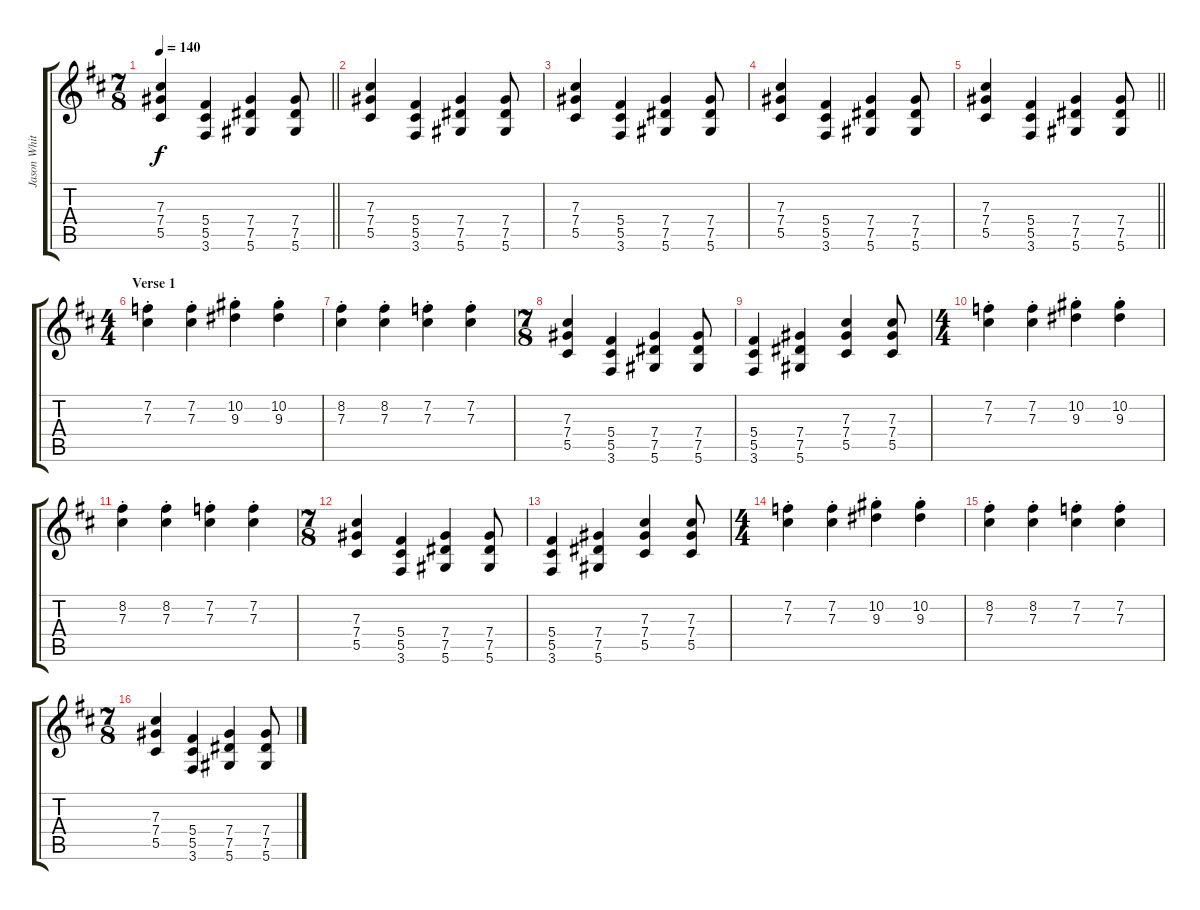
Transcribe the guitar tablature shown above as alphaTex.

\track ("Jason White (Lead Guitar)" "Jason Whit") {instrument distortionguitar}
\staff {score tabs}
\tuning (Eb4 Bb3 Gb3 Db3 Ab2 Eb2) {hide}
\ts (7 8)
\tempo 140
\clef g2
\barLineRight lightlight
\ks d
(7.3 7.4 5.5).4{dy f} (5.4 5.5 3.6).4 (7.4 7.5 5.6).4 (7.4 7.5 5.6).8 |
(7.3 7.4 5.5).4 (5.4 5.5 3.6).4 (7.4 7.5 5.6).4 (7.4 7.5 5.6).8 |
(7.3 7.4 5.5).4 (5.4 5.5 3.6).4 (7.4 7.5 5.6).4 (7.4 7.5 5.6).8 |
(7.3 7.4 5.5).4 (5.4 5.5 3.6).4 (7.4 7.5 5.6).4 (7.4 7.5 5.6).8 |
\barLineRight lightlight
(7.3 7.4 5.5).4 (5.4 5.5 3.6).4 (7.4 7.5 5.6).4 (7.4 7.5 5.6).8 |
\ts (4 4)
\section ("" "Verse 1")
(7.2{st} 7.3{st}).4 (7.2{st} 7.3{st}).4 (10.2{st} 9.3{st}).4 (10.2{st} 9.3{st}).4 |
(8.2{st} 7.3{st}).4 (8.2{st} 7.3{st}).4 (7.2{st} 7.3{st}).4 (7.2{st} 7.3{st}).4 |
\ts (7 8)
(7.3 7.4 5.5).4 (5.4 5.5 3.6).4 (7.4 7.5 5.6).4 (7.4 7.5 5.6).8 |
(5.4 5.5 3.6).4 (7.4 7.5 5.6).4 (7.3 7.4 5.5).4 (7.3 7.4 5.5).8 |
\ts (4 4)
(7.2{st} 7.3{st}).4 (7.2{st} 7.3{st}).4 (10.2{st} 9.3{st}).4 (10.2{st} 9.3{st}).4 |
(8.2{st} 7.3{st}).4 (8.2{st} 7.3{st}).4 (7.2{st} 7.3{st}).4 (7.2{st} 7.3{st}).4 |
\ts (7 8)
(7.3 7.4 5.5).4 (5.4 5.5 3.6).4 (7.4 7.5 5.6).4 (7.4 7.5 5.6).8 |
(5.4 5.5 3.6).4 (7.4 7.5 5.6).4 (7.3 7.4 5.5).4 (7.3 7.4 5.5).8 |
\ts (4 4)
(7.2{st} 7.3{st}).4 (7.2{st} 7.3{st}).4 (10.2{st} 9.3{st}).4 (10.2{st} 9.3{st}).4 |
(8.2{st} 7.3{st}).4 (8.2{st} 7.3{st}).4 (7.2{st} 7.3{st}).4 (7.2{st} 7.3{st}).4 |
\ts (7 8)
(7.3 7.4 5.5).4 (5.4 5.5 3.6).4 (7.4 7.5 5.6).4 (7.4 7.5 5.6).8
